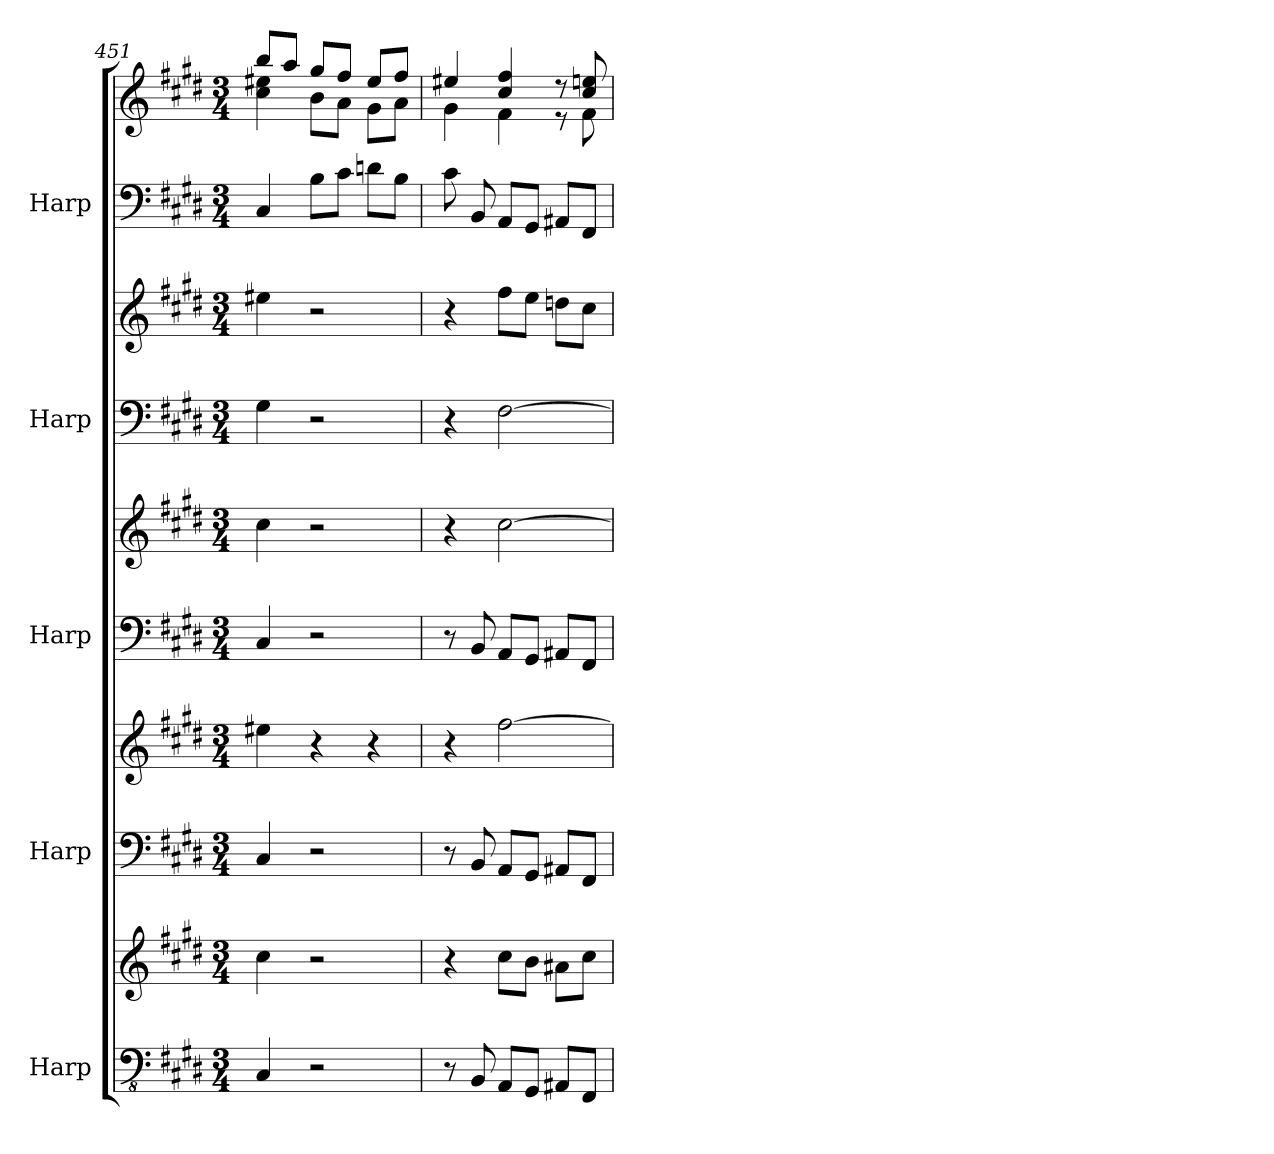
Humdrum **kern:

**kern	**kern	**kern	**kern	**kern	**kern	**kern	**kern	**kern	**kern
*part5	*part5	*part4	*part4	*part3	*part3	*part2	*part2	*part1	*part1
*staff10	*staff9	*staff8	*staff7	*staff6	*staff5	*staff4	*staff3	*staff2	*staff1
*I"Harp	*	*I"Harp	*	*I"Harp	*	*I"Harp	*	*I"Harp	*
*I'Hp	*	*I'Hp	*	*I'Hp	*	*I'Hp	*	*I'Hp	*
*clefFv4	*clefG2	*clefF4	*clefG2	*clefF4	*clefG2	*clefF4	*clefG2	*clefF4	*clefG2
*k[f#c#g#d#]	*k[f#c#g#d#]	*k[f#c#g#d#]	*k[f#c#g#d#]	*k[f#c#g#d#]	*k[f#c#g#d#]	*k[f#c#g#d#]	*k[f#c#g#d#]	*k[f#c#g#d#]	*k[f#c#g#d#]
*M3/4	*M3/4	*M3/4	*M3/4	*M3/4	*M3/4	*M3/4	*M3/4	*M3/4	*M3/4
=451	=451	=451	=451	=451	=451	=451	=451	=451	=451
*	*	*	*	*	*	*	*	*	*^
4CC#/	4cc#\	4C#/	4ee#X\	4C#/	4cc#\	4G#\	4ee#X\	4C#/	8bb/L	4cc#\ 4ee#X\
.	.	.	.	.	.	.	.	.	8aa/J	.
2r	2r	2r	4r	2r	2r	2r	2r	8B\L	8gg#/L	8b\L
.	.	.	.	.	.	.	.	8c#\J	8ff#/J	8a\J
.	.	.	4r	.	.	.	.	8dn\L	8ee#/L	8g#\L
.	.	.	.	.	.	.	.	8B\J	8ff#/J	8a\J
=452	=452	=452	=452	=452	=452	=452	=452	=452	=452	=452
8r	4r	8r	4r	8r	4r	4r	4r	8c#\	4ee#X/	4g#\
8BBB/	.	8BB/	.	8BB/	.	.	.	8BB/	.	.
8AAA/L	8cc#\L	8AA/L	[2ff#\	8AA/L	[2cc#\	[2F#\	8ff#\L	8AA/L	4cc#/ 4ff#/	4f#\
8GGG#/J	8b\J	8GG#/J	.	8GG#/J	.	.	8ee\J	8GG#/J	.	.
8AAA#X/L	8a#X\L	8AA#X/L	.	8AA#X/L	.	.	8ddn\L	8AA#X/L	8rdd	8r
8FFF#/J	8cc#\J	8FF#/J	.	8FF#/J	.	.	8cc#\J	8FF#/J	8cc#/ 8een/	8f#\
*	*	*	*	*	*	*	*	*	*v	*v
=	=	=	=	=	=	=	=	=	=
*-	*-	*-	*-	*-	*-	*-	*-	*-	*-
